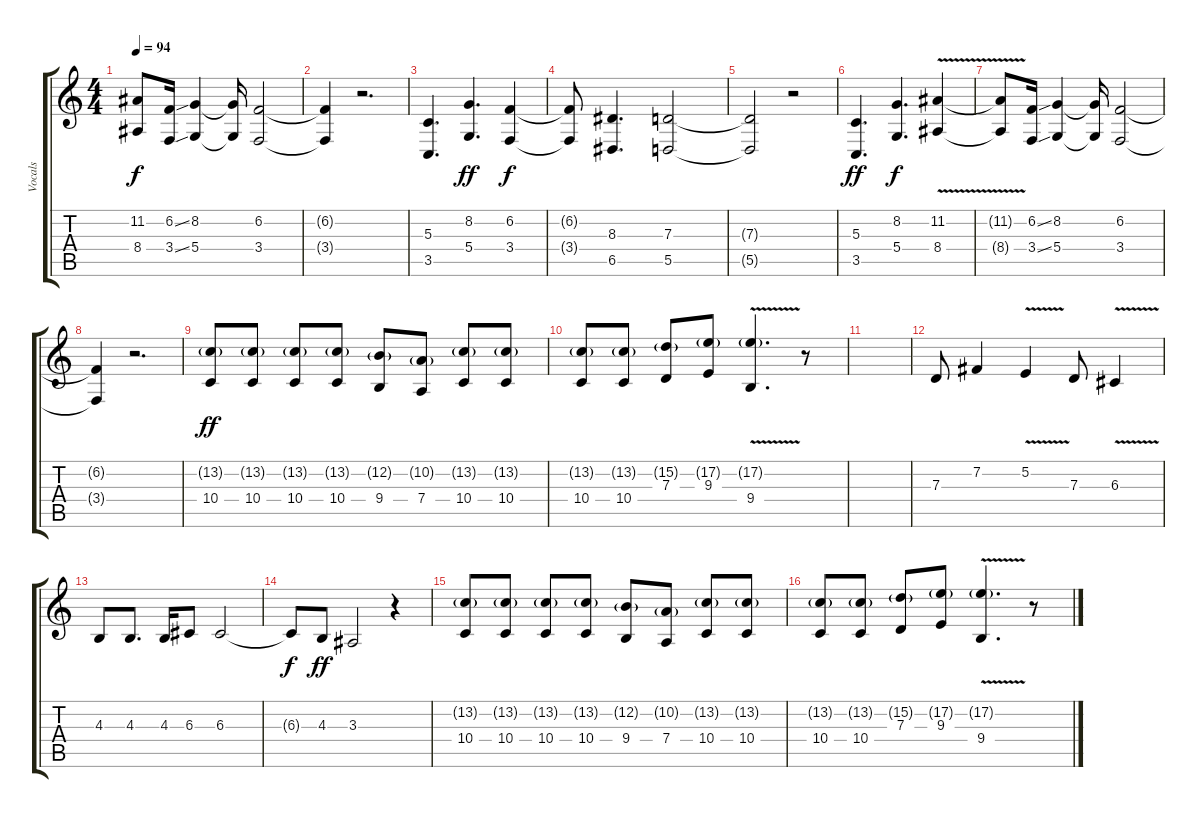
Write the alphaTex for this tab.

\track ("Vocals" "Vocals") {instrument synthvoice}
\staff {score tabs}
\tuning (E4 B3 G3 D3 A2 E2) {hide}
\ts (4 4)
\tempo 94
\clef g2
\ks c
(11.2{t} 8.4{t}).8{dy f} (6.2{ss} 3.4{ss}).16 (8.2 5.4).4 (8.2{t} 5.4{t}).16 (6.2 3.4).2 |
(6.2{t} 3.4{t}).4 r.2{d} |
(5.3 3.5).4{d} (8.2 5.4).4{d dy ff} (6.2 3.4).4{dy f} |
(6.2{t} 3.4{t}).8 (8.3 6.5).4{d} (7.3 5.5).2 |
(7.3{t} 5.5{t}).2 r.2 |
(5.3 3.5).4{d dy ff} (8.2 5.4).4{d dy f} (11.2{v} 8.4{v}).4 |
(11.2{t} 8.4{t}).8 (6.2{ss} 3.4{ss}).16 (8.2 5.4).4 (8.2{t} 5.4{t}).16 (6.2 3.4).2 |
(6.2{t} 3.4{t}).4 r.2{d} |
(13.2{g} 10.4).8{dy ff} (13.2{g} 10.4).8 (13.2{g} 10.4).8 (13.2{g} 10.4).8 (12.2{g} 9.4).8 (10.2{g} 7.4).8 (13.2{g} 10.4).8 (13.2{g} 10.4).8 |
(13.2{g} 10.4).8 (13.2{g} 10.4).8 (15.2{g} 7.3).8 (17.2{g} 9.3).8 (17.2{v g} 9.4{v}).4{d} r.8 |
|
7.3.8 7.2.4 5.2{v}.4 7.3.8 6.3{v}.4 |
4.3.8 4.3.8{d} 4.3.16 6.3.8 6.3.2 |
6.3{t}.8{dy f} 4.3.8{dy ff} 3.3.2 r.4 |
(13.2{g} 10.4).8 (13.2{g} 10.4).8 (13.2{g} 10.4).8 (13.2{g} 10.4).8 (12.2{g} 9.4).8 (10.2{g} 7.4).8 (13.2{g} 10.4).8 (13.2{g} 10.4).8 |
(13.2{g} 10.4).8 (13.2{g} 10.4).8 (15.2{g} 7.3).8 (17.2{g} 9.3).8 (17.2{v g} 9.4{v}).4{d} r.8
